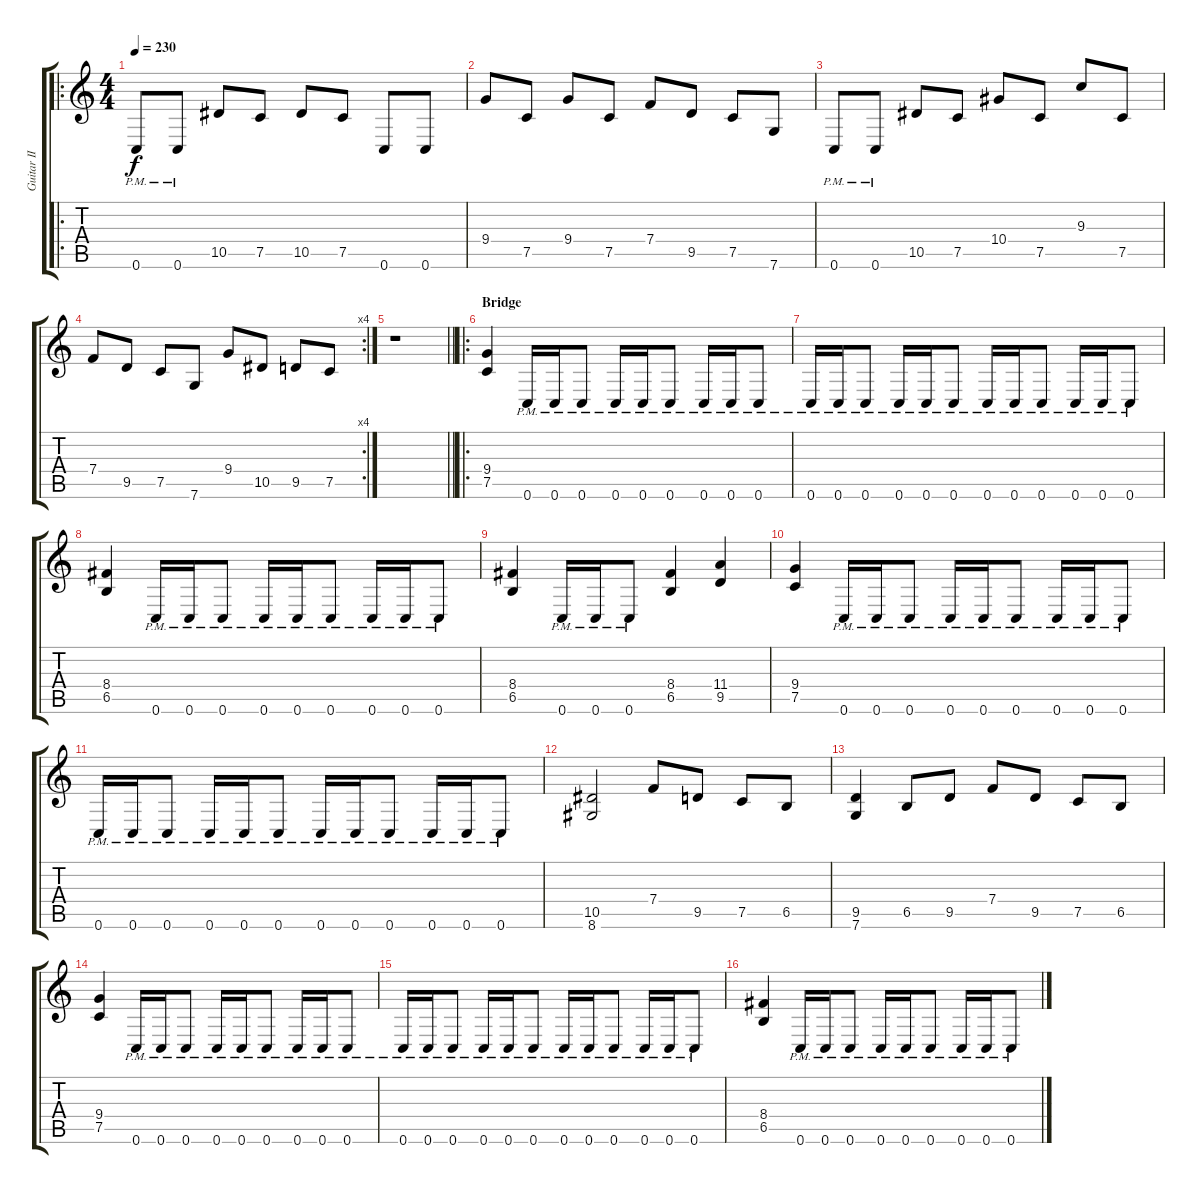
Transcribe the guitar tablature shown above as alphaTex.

\track ("Guitar II" "Guitar II") {instrument distortionguitar}
\staff {score tabs}
\tuning (C4 G3 Eb3 Bb2 F2 C2) {hide}
\ro
\ts (4 4)
\tempo 230
\clef g2
\ks c
0.6{pm}.8{dy f} 0.6{pm}.8 10.5.8 7.5.8 10.5.8 7.5.8 0.6.8 0.6.8 |
9.4.8 7.5.8 9.4.8 7.5.8 7.4.8 9.5.8 7.5.8 7.6.8 |
0.6{pm}.8 0.6{pm}.8 10.5.8 7.5.8 10.4.8 7.5.8 9.3.8 7.5.8 |
\rc 4
7.4.8 9.5.8 7.5.8 7.6.8 9.4.8 10.5.8 9.5.8 7.5.8 |
\barLineRight lightlight
r.1 |
\ro
\section ("" "Bridge")
(9.4 7.5).4 0.6{pm}.16 0.6{pm}.16 0.6{pm}.8 0.6{pm}.16 0.6{pm}.16 0.6{pm}.8 0.6{pm}.16 0.6{pm}.16 0.6{pm}.8 |
0.6{pm}.16 0.6{pm}.16 0.6{pm}.8 0.6{pm}.16 0.6{pm}.16 0.6{pm}.8 0.6{pm}.16 0.6{pm}.16 0.6{pm}.8 0.6{pm}.16 0.6{pm}.16 0.6{pm}.8 |
(8.4 6.5).4 0.6{pm}.16 0.6{pm}.16 0.6{pm}.8 0.6{pm}.16 0.6{pm}.16 0.6{pm}.8 0.6{pm}.16 0.6{pm}.16 0.6{pm}.8 |
(8.4 6.5).4 0.6{pm}.16 0.6{pm}.16 0.6{pm}.8 (8.4 6.5).4 (11.4 9.5).4 |
(9.4 7.5).4 0.6{pm}.16 0.6{pm}.16 0.6{pm}.8 0.6{pm}.16 0.6{pm}.16 0.6{pm}.8 0.6{pm}.16 0.6{pm}.16 0.6{pm}.8 |
0.6{pm}.16 0.6{pm}.16 0.6{pm}.8 0.6{pm}.16 0.6{pm}.16 0.6{pm}.8 0.6{pm}.16 0.6{pm}.16 0.6{pm}.8 0.6{pm}.16 0.6{pm}.16 0.6{pm}.8 |
(10.5 8.6).2 7.4.8 9.5.8 7.5.8 6.5.8 |
(9.5 7.6).4 6.5.8 9.5.8 7.4.8 9.5.8 7.5.8 6.5.8 |
(9.4 7.5).4 0.6{pm}.16 0.6{pm}.16 0.6{pm}.8 0.6{pm}.16 0.6{pm}.16 0.6{pm}.8 0.6{pm}.16 0.6{pm}.16 0.6{pm}.8 |
0.6{pm}.16 0.6{pm}.16 0.6{pm}.8 0.6{pm}.16 0.6{pm}.16 0.6{pm}.8 0.6{pm}.16 0.6{pm}.16 0.6{pm}.8 0.6{pm}.16 0.6{pm}.16 0.6{pm}.8 |
(8.4 6.5).4 0.6{pm}.16 0.6{pm}.16 0.6{pm}.8 0.6{pm}.16 0.6{pm}.16 0.6{pm}.8 0.6{pm}.16 0.6{pm}.16 0.6{pm}.8
